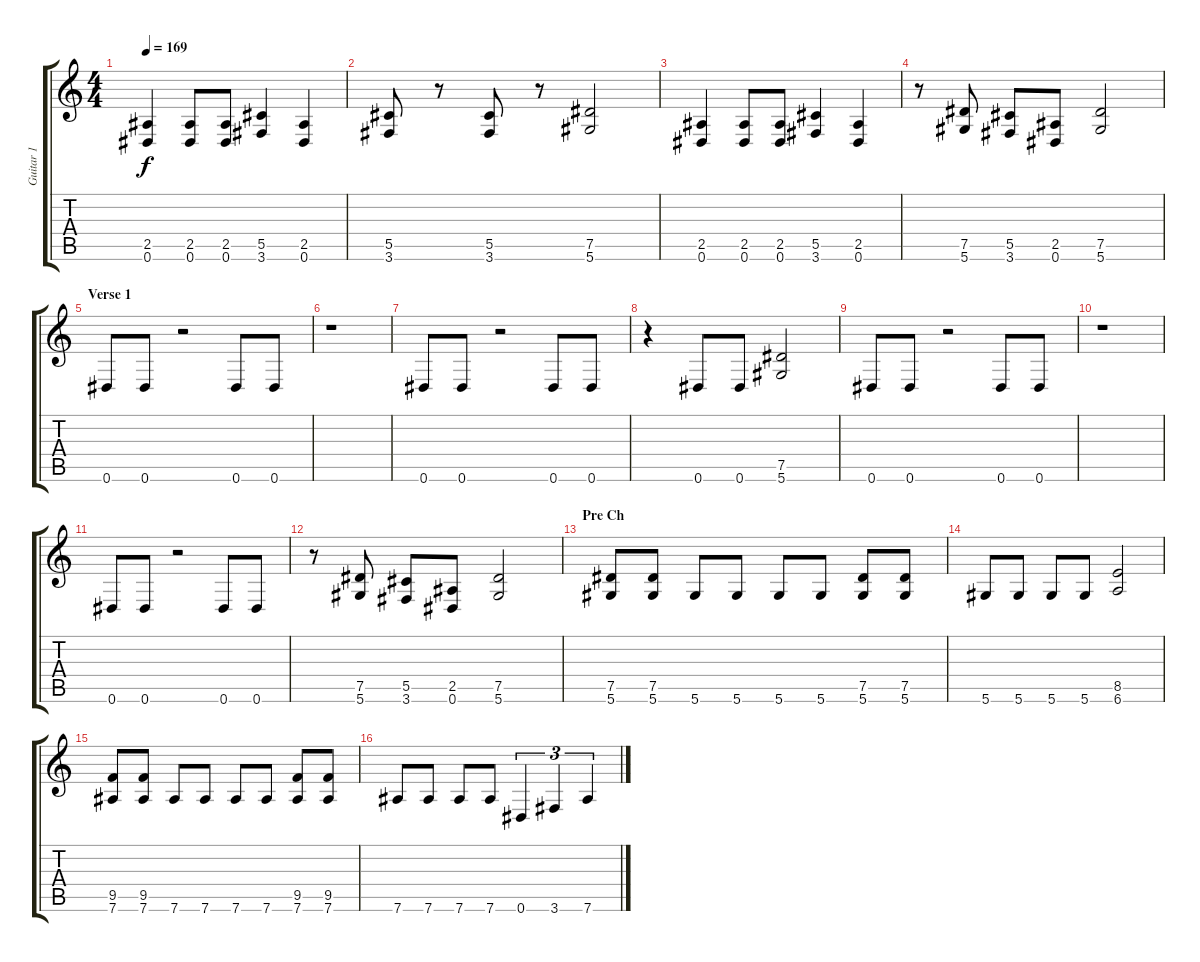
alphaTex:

\track ("Guitar 1" "Guitar 1") {instrument distortionguitar}
\staff {score tabs}
\tuning (Eb4 Bb3 Gb3 Db3 Ab2 Eb2) {hide}
\ts (4 4)
\tempo 169
\clef g2
\ks c
(2.5 0.6).4{dy f} (2.5 0.6).8 (2.5 0.6).8 (5.5 3.6).4 (2.5 0.6).4 |
(5.5 3.6).8 r.8 (5.5 3.6).8 r.8 (7.5 5.6).2 |
(2.5 0.6).4 (2.5 0.6).8 (2.5 0.6).8 (5.5 3.6).4 (2.5 0.6).4 |
r.8 (7.5 5.6).8 (5.5 3.6).8 (2.5 0.6).8 (7.5 5.6).2 |
\section ("" "Verse 1")
0.6.8 0.6.8 r.2 0.6.8 0.6.8 |
r.1 |
0.6.8 0.6.8 r.2 0.6.8 0.6.8 |
r.4 0.6.8 0.6.8 (7.5 5.6).2 |
0.6.8 0.6.8 r.2 0.6.8 0.6.8 |
r.1 |
0.6.8 0.6.8 r.2 0.6.8 0.6.8 |
r.8 (7.5 5.6).8 (5.5 3.6).8 (2.5 0.6).8 (7.5 5.6).2 |
\section ("" "Pre Ch")
(7.5 5.6).8 (7.5 5.6).8 5.6.8 5.6.8 5.6.8 5.6.8 (7.5 5.6).8 (7.5 5.6).8 |
5.6.8 5.6.8 5.6.8 5.6.8 (8.5 6.6).2 |
(9.5 7.6).8 (9.5 7.6).8 7.6.8 7.6.8 7.6.8 7.6.8 (9.5 7.6).8 (9.5 7.6).8 |
7.6.8 7.6.8 7.6.8 7.6.8 0.6.4{tu (3 2)} 3.6.4{tu (3 2)} 7.6.4{tu (3 2)}
